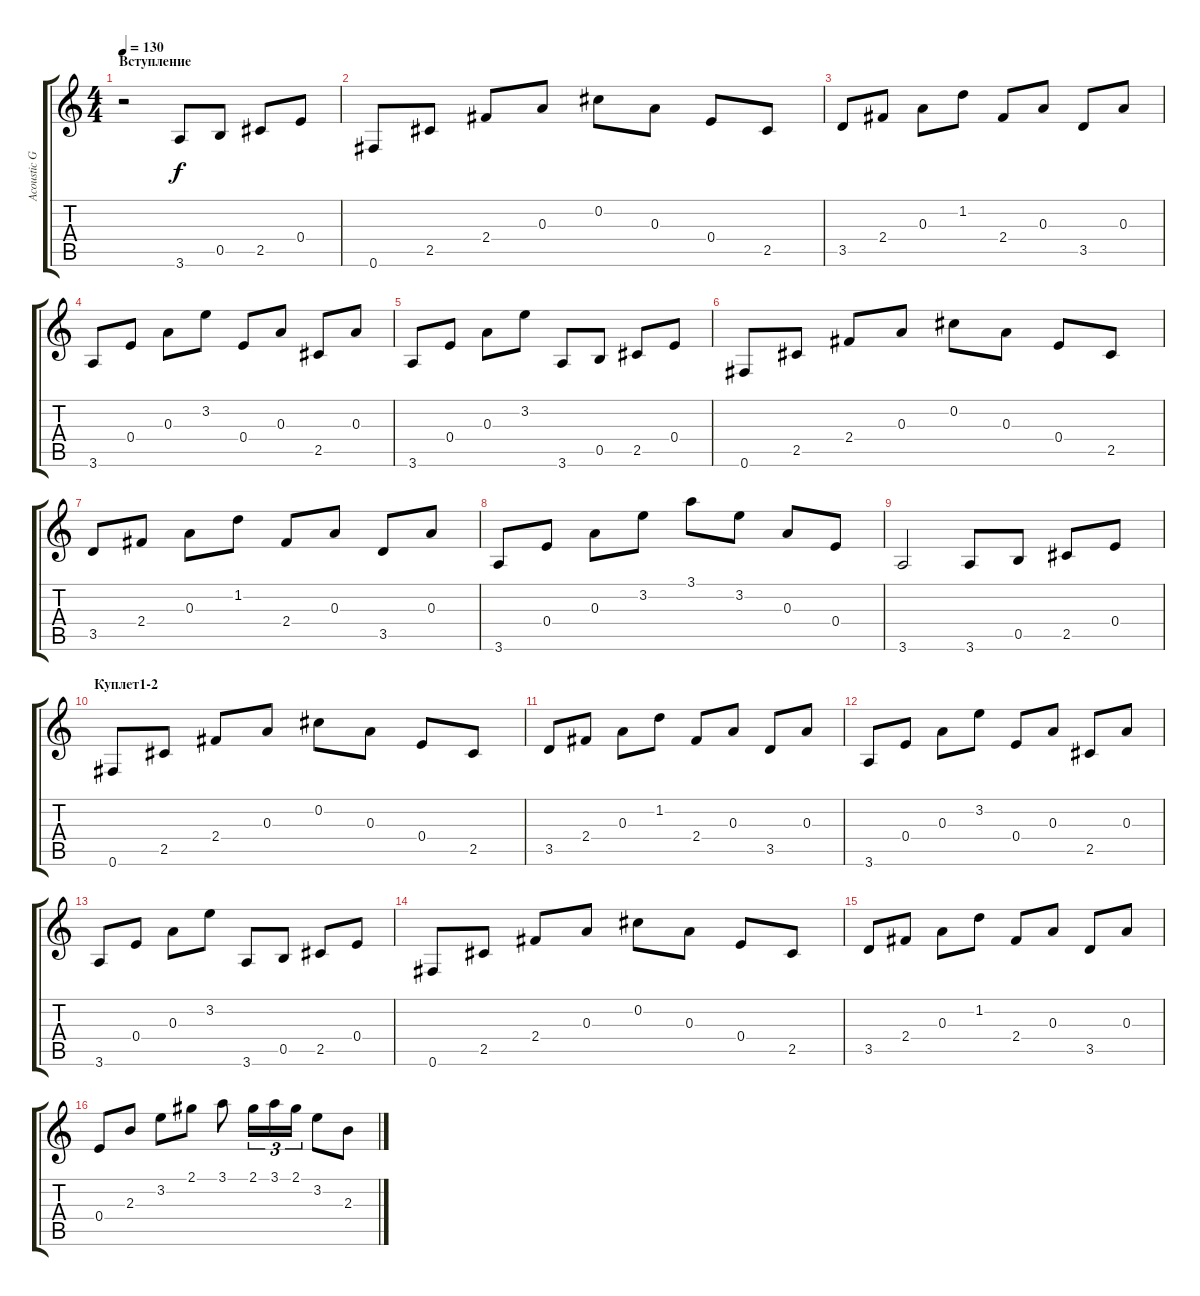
\track ("Acoustic Guitar 2" "Acoustic G") {instrument acousticguitarsteel}
\staff {score tabs}
\tuning (Gb4 Db4 A3 E3 B2 Gb2) {hide}
\ts (4 4)
\section ("" "Вступление")
\tempo 130
\clef g2
\ks c
r.2{dy f instrument acousticguitarsteel} 3.6.8 0.5.8 2.5.8 0.4.8 |
0.6.8 2.5.8 2.4.8 0.3.8 0.2.8 0.3.8 0.4.8 2.5.8 |
3.5.8 2.4.8 0.3.8 1.2.8 2.4.8 0.3.8 3.5.8 0.3.8 |
3.6.8 0.4.8 0.3.8 3.2.8 0.4.8 0.3.8 2.5.8 0.3.8 |
3.6.8 0.4.8 0.3.8 3.2.8 3.6.8 0.5.8 2.5.8 0.4.8 |
0.6.8 2.5.8 2.4.8 0.3.8 0.2.8 0.3.8 0.4.8 2.5.8 |
3.5.8 2.4.8 0.3.8 1.2.8 2.4.8 0.3.8 3.5.8 0.3.8 |
3.6.8 0.4.8 0.3.8 3.2.8 3.1.8 3.2.8 0.3.8 0.4.8 |
3.6.2 3.6.8 0.5.8 2.5.8 0.4.8 |
\section ("" "Куплет1-2")
0.6.8 2.5.8 2.4.8 0.3.8 0.2.8 0.3.8 0.4.8 2.5.8 |
3.5.8 2.4.8 0.3.8 1.2.8 2.4.8 0.3.8 3.5.8 0.3.8 |
3.6.8 0.4.8 0.3.8 3.2.8 0.4.8 0.3.8 2.5.8 0.3.8 |
3.6.8 0.4.8 0.3.8 3.2.8 3.6.8 0.5.8 2.5.8 0.4.8 |
0.6.8 2.5.8 2.4.8 0.3.8 0.2.8 0.3.8 0.4.8 2.5.8 |
3.5.8 2.4.8 0.3.8 1.2.8 2.4.8 0.3.8 3.5.8 0.3.8 |
0.4.8 2.3.8 3.2.8 2.1.8 3.1.8 2.1.16{tu (3 2)} 3.1.16{tu (3 2)} 2.1.16{tu (3 2)} 3.2.8 2.3.8
